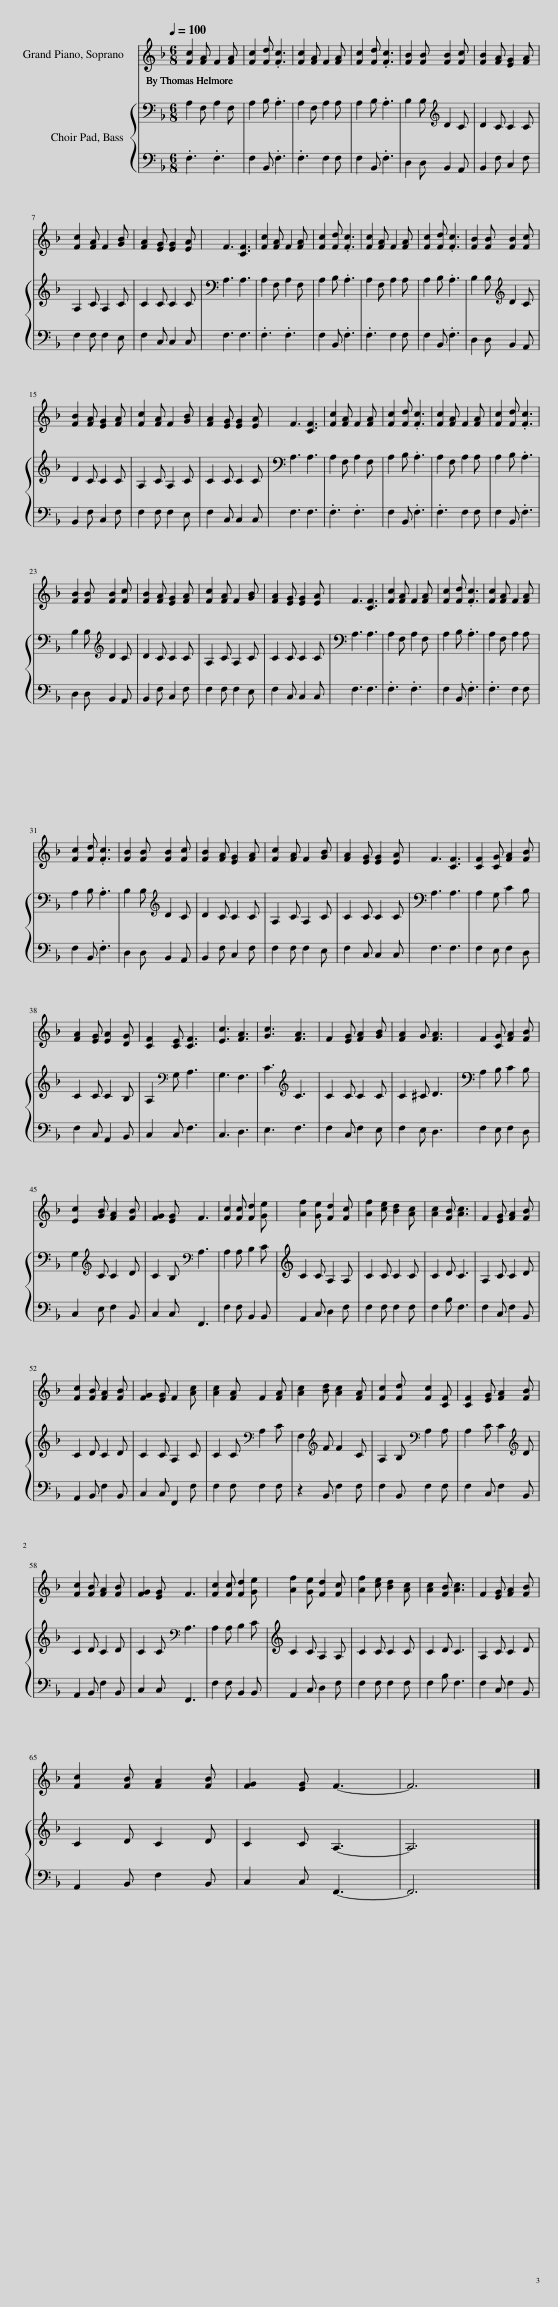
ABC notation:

X:1
%%score 1 { 2 | 3 }
L:1/8
Q:1/4=100
M:6/8
I:linebreak $
K:F
V:1 treble
V:2 bass
V:3 bass
V:1
 [Fc]2 [FA] F2 [FA] | [Fc]2 [Fd] .[Fc]3 | [Fc]2 [FA] F2 [FA] | [Fc]2 [Fd] .[Fc]3 | [FB]2 [FB] [FB]2 [Fc] | %5
 [FB]2 [FA] [EG]2 [FA] |$ [Fc]2 [FA] F2 [GB] | [FA]2 [EG] [EG]2 [EA] | F3 [CF]3 | [Fc]2 [FA] F2 [FA] | %10
 [Fc]2 [Fd] .[Fc]3 | [Fc]2 [FA] F2 [FA] | [Fc]2 [Fd] .[Fc]3 | [FB]2 [FB] [FB]2 [Fc] |$ [FB]2 [FA] [EG]2 [FA] | %15
 [Fc]2 [FA] F2 [GB] | [FA]2 [EG] [EG]2 [EA] | F3 [CF]3 | [Fc]2 [FA] F2 [FA] | [Fc]2 [Fd] .[Fc]3 | %20
 [Fc]2 [FA] F2 [FA] | [Fc]2 [Fd] .[Fc]3 |$ [FB]2 [FB] [FB]2 [Fc] | [FB]2 [FA] [EG]2 [FA] | [Fc]2 [FA] F2 [GB] | %25
 [FA]2 [EG] [EG]2 [EA] | F3 [CF]3 | [Fc]2 [FA] F2 [FA] | [Fc]2 [Fd] .[Fc]3 | [Fc]2 [FA] F2 [FA] |$ %30
 [Fc]2 [Fd] .[Fc]3 | [FB]2 [FB] [FB]2 [Fc] | [FB]2 [FA] [EG]2 [FA] | [Fc]2 [FA] F2 [GB] | [FA]2 [EG] [EG]2 [EA] | %35
 F3 [CF]3 | [CF]2 [CG] [FA]2 [FB] |$ [FA]2 [EG] [EA]2 [DG] | [CF]2 [CE] [CF]3 | [Ec]3 [FA]3 | %40
 [Gc]3 [FA]3 | F2 [EG] [FA]2 [GB] | [FA]2 G [FA]3 | F2 [CG] [FA]2 [FB] |$ [Ec]2 [GB] [FA]2 [FB] | %45
 [FG]2 [EG] F3 | [Fc]2 [Fc] [Fd]2 [Ge] | [Af]2 [Ge] [Fd]2 [Fc] | [Af]2 [ce] [Bd]2 [Ac] | [Ac]2 [FB] [Ac]3 | %50
 F2 [EG] [FA]2 [FB] |$ [Fc]2 [FB] [FA]2 [FB] | [FG]2 [EG] F2 [Ac] | [Ac]2 [FA] F2 [FA] | [Ac]2 [Bd] [Ac]2 [FA] | %55
 [Fc]2 [Fd] [Fc]2 [CF] | [CF]2 [EG] [FA]2 [FB] |$ [Fc]2 [FB] [FA]2 [FB] | [FG]2 [EG] F3 | [Fc]2 [Fc] [Fd]2 [Ge] | %60
 [Af]2 [Ge] [Fd]2 [Fc] | [Af]2 [ce] [Bd]2 [Ac] | [Ac]2 [FB] [Ac]3 | F2 [EG] [FA]2 [FB] |$ [Fc]2 [FB] [FA]2 [FB] | %65
 [FG]2 [EG] F3- | F6 |] %67
V:2
 A,2 F, A,2 F, | A,2 B, .A,3 | A,2 F, A,2 A, | A,2 B, .A,3 | B,2 B,[K:treble] D2 C | %5
 D2 C C2 C |$ A,2 C A,2 C | C2 C C2 C | A,3 A,3 | A,2 F, A,2 F, | %10
 A,2 B, .A,3 | A,2 F, A,2 A, | A,2 B, .A,3 | B,2 B,[K:treble] D2 C |$ D2 C C2 C | %15
 A,2 C A,2 C | C2 C C2 C | A,3 A,3 | A,2 F, A,2 F, | A,2 B, .A,3 | %20
 A,2 F, A,2 A, | A,2 B, .A,3 |$ B,2 B,[K:treble] D2 C | D2 C C2 C | A,2 C A,2 C | %25
 C2 C C2 C | A,3 A,3 | A,2 F, A,2 F, | A,2 B, .A,3 | A,2 F, A,2 A, |$ %30
 A,2 B, .A,3 | B,2 B,[K:treble] D2 C | D2 C C2 C | A,2 C A,2 C | C2 C C2 C | %35
 A,3 A,3 | A,2 G, C2 B, |$ C2 C C2 B, | A,2[K:bass] G, A,3 | G,3 F,3 | %40
 C3[K:treble] C3 | C2 C C2 C | C2 ^C D3 | A,2 B, C2 B, |$ G,2[K:treble] C C2 D | %45
 C2 B,[K:bass] A,3 | A,2 A, B,2 C | C2 C A,2 A, | C2 C C2 C | C2 D C3 | %50
 A,2 C C2 D |$ C2 D C2 D | C2 C A,2 C | C2 C[K:bass] A,2 C | F,2[K:treble] F F2 C | %55
 A,2 B,[K:bass] A,2 A, | A,2 C C2[K:treble] D |$ C2 D C2 D | C2 C[K:bass] A,3 | A,2 A, B,2 C | %60
 C2 C A,2 A, | C2 C C2 C | C2 D C3 | A,2 C C2 D |$ C2 D C2 D | %65
 C2 C A,3- | A,6 |] %67
V:3
 .F,3 .F,3 | F,2 B,, .F,3 | .F,3 F,2 F, | F,2 B,, .F,3 | D,2 D, B,,2 A,, | %5
 B,,2 F, C,2 F, |$ F,2 F, F,2 E, | F,2 C, C,2 C, | F,3 F,3 | .F,3 .F,3 | %10
 F,2 B,, .F,3 | .F,3 F,2 F, | F,2 B,, .F,3 | D,2 D, B,,2 A,, |$ B,,2 F, C,2 F, | %15
 F,2 F, F,2 E, | F,2 C, C,2 C, | F,3 F,3 | .F,3 .F,3 | F,2 B,, .F,3 | %20
 .F,3 F,2 F, | F,2 B,, .F,3 |$ D,2 D, B,,2 A,, | B,,2 F, C,2 F, | F,2 F, F,2 E, | %25
 F,2 C, C,2 C, | F,3 F,3 | .F,3 .F,3 | F,2 B,, .F,3 | .F,3 F,2 F, |$ %30
 F,2 B,, .F,3 | D,2 D, B,,2 A,, | B,,2 F, C,2 F, | F,2 F, F,2 E, | F,2 C, C,2 C, | %35
 F,3 F,3 | F,2 E, F,2 D, |$ F,2 C, A,,2 B,, | C,2 C, F,3 | C,3 D,3 | %40
 E,3 F,3 | F,2 C, F,2 E, | F,2 E, D,3 | F,2 E, F,2 D, |$ C,2 E, F,2 B,, | %45
 C,2 C, F,,3 | F,2 F, B,,2 B,, | A,,2 C, D,2 F, | F,2 F, F,2 F, | F,2 B, F,3 | %50
 F,2 C, F,2 B,, |$ A,,2 B,, F,2 B,, | C,2 C, F,,2 F, | F,2 F, F,2 F, | z2 B,, F,2 F, | %55
 F,2 B,, F,2 F, | F,2 C, F,2 B,, |$ A,,2 B,, F,2 B,, | C,2 C, F,,3 | F,2 F, B,,2 B,, | %60
 A,,2 C, D,2 F, | F,2 F, F,2 F, | F,2 B, F,3 | F,2 C, F,2 B,, |$ A,,2 B,, F,2 B,, | %65
 C,2 C, F,,3- | F,,6 |] %67
